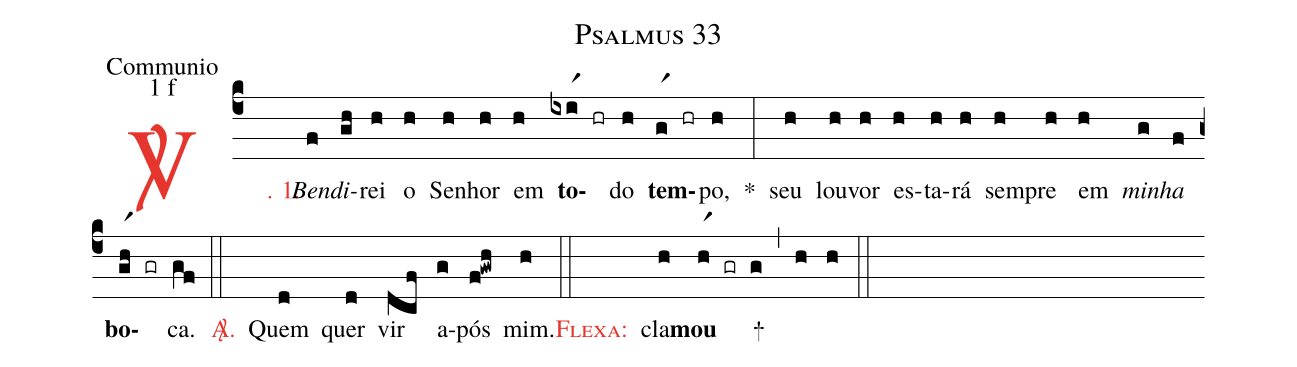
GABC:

name: Psalmus 33;
office-part: Communio;
mode: 1;
mode-differentia: f;
%%
(c4)

<c><sp>V/</sp>. 1.</c>() <i>Ben</i>(f)<i>di</i>(gh)rei(h) o(h) Se(h)nhor(h) em(h) <b>to</b>(ixir1 hr)do(h) <b>tem</b>(gr1 hr)po,(h) *(:) seu(h) lou(h)vor(h) es(h)ta(h)rá(h) sem(h)pre(h) em(h) <i>mi</i>(g)<i>nha</i>(f) <b>bo</b>(gr1h gr)ca.(gf)

(::)

<nlba><c><sp>A/</sp>.</c>() Quem</nlba>(d) quer(d) vir(dcf) a(g)pós(f!gwh) mim.(h)

(::)

<nlba><c><sc>Flexa</sc>:</c>() cla</nlba>(h)<b>mou</b>(hr1 gr g) +(,) (h) (h)

(::)
